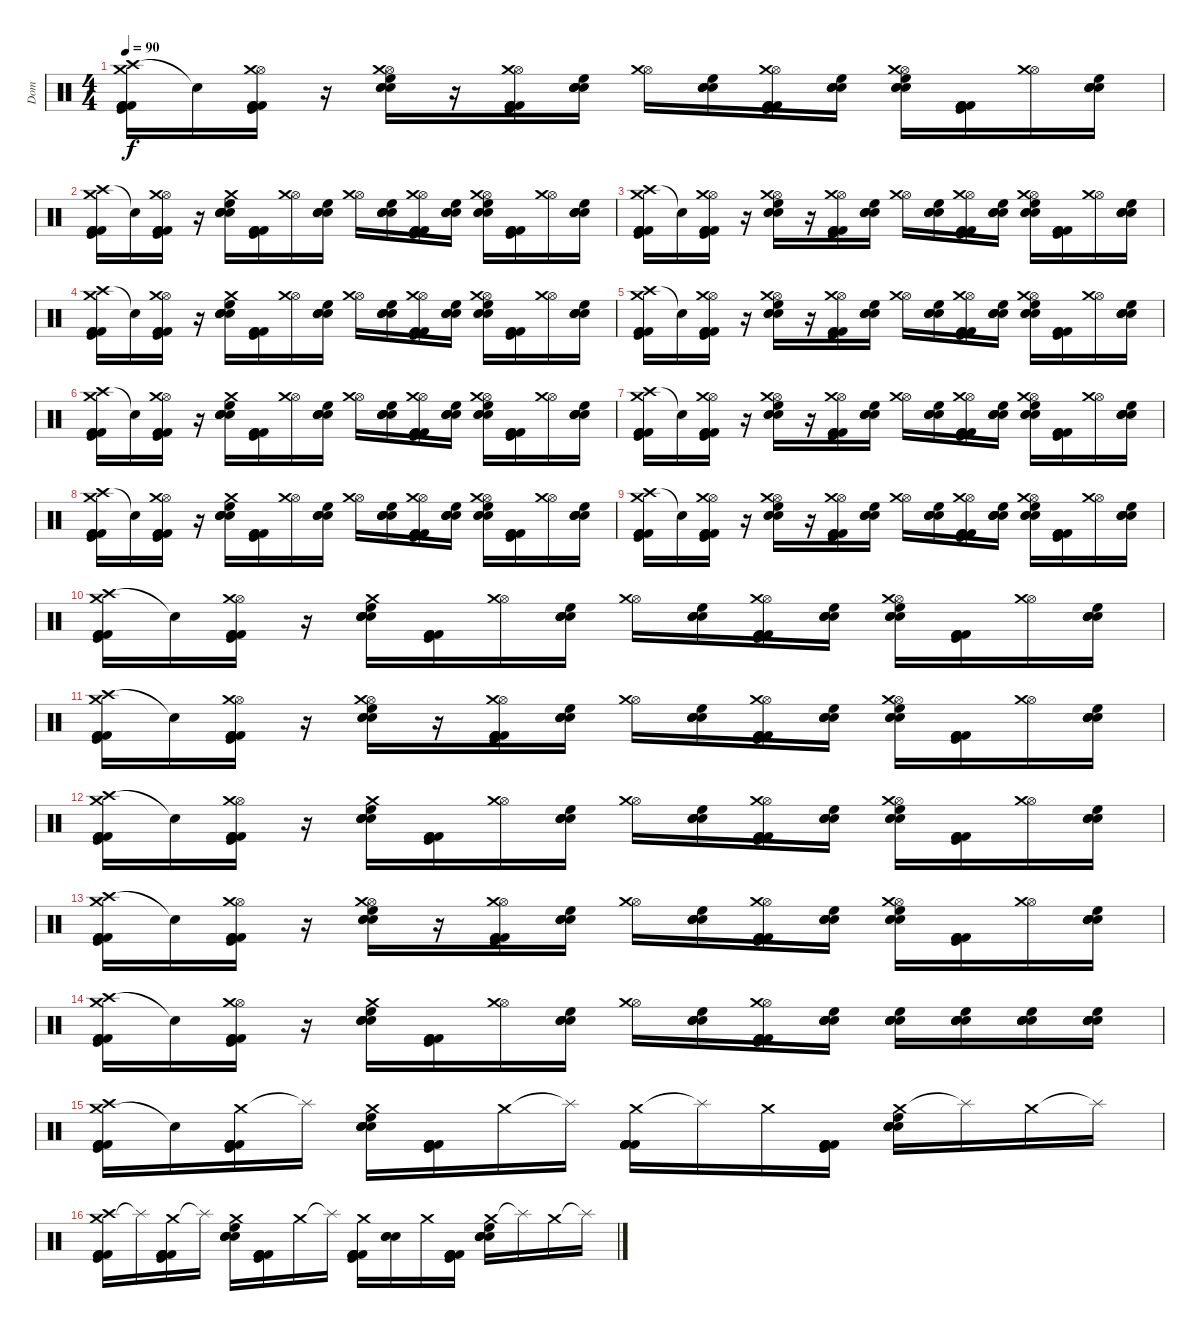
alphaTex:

\track ("Dom" "Dom") {instrument percussion}
\staff {score}
\articulation defaults
\ts (4 4)
\tempo 90
\clef neutral
\ks c
("Crash high (hit)" "Crash medium (hit)" "Kick (hit) 2" "Kick (hit)" "Kick (hit) 2" "Kick (hit) 2").16{dy f} "Snare (hit)"{t}.16 ("Hi-Hat (open)" "Crash medium (hit)" "Kick (hit) 2" "Kick (hit)" "Kick (hit) 2" "Kick (hit) 2").16 r.16 ("Hi-Hat (open)" "Crash medium (hit)" "Electric Snare (hit)" "High Floor Tom (hit)" "Electric Snare (hit)" "Electric Snare (hit)").16 r.16 ("Hi-Hat (open)" "Crash medium (hit)" "Kick (hit) 2" "Kick (hit)" "Kick (hit) 2" "Kick (hit) 2").16 ("Electric Snare (hit)" "Electric Snare (hit)" "High Floor Tom (hit)" "Electric Snare (hit)" "Electric Snare (hit)").16 ("Hi-Hat (open)" "Crash medium (hit)").16 ("Electric Snare (hit)" "Electric Snare (hit)" "High Floor Tom (hit)" "Electric Snare (hit)" "Electric Snare (hit)").16 ("Hi-Hat (open)" "Crash medium (hit)" "Kick (hit) 2" "Kick (hit)" "Kick (hit) 2" "Kick (hit) 2").16 ("Electric Snare (hit)" "Electric Snare (hit)" "High Floor Tom (hit)" "Electric Snare (hit)" "Electric Snare (hit)").16 ("Hi-Hat (open)" "Crash medium (hit)" "Electric Snare (hit)" "High Floor Tom (hit)" "Electric Snare (hit)" "Electric Snare (hit)").16 ("Kick (hit) 2" "Kick (hit)" "Kick (hit) 2" "Kick (hit) 2").16 ("Hi-Hat (open)" "Crash medium (hit)").16 ("Electric Snare (hit)" "Electric Snare (hit)" "High Floor Tom (hit)" "Electric Snare (hit)" "Electric Snare (hit)").16 |
("Crash high (hit)" "Crash medium (hit)" "Kick (hit) 2" "Kick (hit)" "Kick (hit) 2" "Kick (hit) 2").16 "Snare (hit)"{t}.16 ("Hi-Hat (open)" "Crash medium (hit)" "Kick (hit) 2" "Kick (hit)" "Kick (hit) 2" "Kick (hit) 2").16 r.16 ("Electric Snare (hit)" "Crash medium (hit)" "Electric Snare (hit)" "High Floor Tom (hit)" "Electric Snare (hit)" "Electric Snare (hit)").16 ("Kick (hit) 2" "Kick (hit)" "Kick (hit) 2" "Kick (hit) 2").16 ("Hi-Hat (open)" "Crash medium (hit)").16 ("Electric Snare (hit)" "Electric Snare (hit)" "High Floor Tom (hit)" "Electric Snare (hit)" "Electric Snare (hit)").16 ("Hi-Hat (open)" "Crash medium (hit)").16 ("Electric Snare (hit)" "Electric Snare (hit)" "High Floor Tom (hit)" "Electric Snare (hit)" "Electric Snare (hit)").16 ("Hi-Hat (open)" "Crash medium (hit)" "Kick (hit) 2" "Kick (hit)" "Kick (hit) 2" "Kick (hit) 2").16 ("Electric Snare (hit)" "Electric Snare (hit)" "High Floor Tom (hit)" "Electric Snare (hit)" "Electric Snare (hit)").16 ("Hi-Hat (open)" "Crash medium (hit)" "Electric Snare (hit)" "High Floor Tom (hit)" "Electric Snare (hit)" "Electric Snare (hit)").16 ("Kick (hit) 2" "Kick (hit)" "Kick (hit) 2" "Kick (hit) 2").16 ("Hi-Hat (open)" "Crash medium (hit)").16 ("Electric Snare (hit)" "Electric Snare (hit)" "High Floor Tom (hit)" "Electric Snare (hit)" "Electric Snare (hit)").16 |
("Crash high (hit)" "Crash medium (hit)" "Kick (hit) 2" "Kick (hit)" "Kick (hit) 2" "Kick (hit) 2").16 "Snare (hit)"{t}.16 ("Hi-Hat (open)" "Crash medium (hit)" "Kick (hit) 2" "Kick (hit)" "Kick (hit) 2" "Kick (hit) 2").16 r.16 ("Hi-Hat (open)" "Crash medium (hit)" "Electric Snare (hit)" "High Floor Tom (hit)" "Electric Snare (hit)" "Electric Snare (hit)").16 r.16 ("Hi-Hat (open)" "Crash medium (hit)" "Kick (hit) 2" "Kick (hit)" "Kick (hit) 2" "Kick (hit) 2").16 ("Electric Snare (hit)" "Electric Snare (hit)" "High Floor Tom (hit)" "Electric Snare (hit)" "Electric Snare (hit)").16 ("Hi-Hat (open)" "Crash medium (hit)").16 ("Electric Snare (hit)" "Electric Snare (hit)" "High Floor Tom (hit)" "Electric Snare (hit)" "Electric Snare (hit)").16 ("Hi-Hat (open)" "Crash medium (hit)" "Kick (hit) 2" "Kick (hit)" "Kick (hit) 2" "Kick (hit) 2").16 ("Electric Snare (hit)" "Electric Snare (hit)" "High Floor Tom (hit)" "Electric Snare (hit)" "Electric Snare (hit)").16 ("Hi-Hat (open)" "Crash medium (hit)" "Electric Snare (hit)" "High Floor Tom (hit)" "Electric Snare (hit)" "Electric Snare (hit)").16 ("Kick (hit) 2" "Kick (hit)" "Kick (hit) 2" "Kick (hit) 2").16 ("Hi-Hat (open)" "Crash medium (hit)").16 ("Electric Snare (hit)" "Electric Snare (hit)" "High Floor Tom (hit)" "Electric Snare (hit)" "Electric Snare (hit)").16 |
("Crash high (hit)" "Crash medium (hit)" "Kick (hit) 2" "Kick (hit)" "Kick (hit) 2" "Kick (hit) 2").16 "Snare (hit)"{t}.16 ("Hi-Hat (open)" "Crash medium (hit)" "Kick (hit) 2" "Kick (hit)" "Kick (hit) 2" "Kick (hit) 2").16 r.16 ("Electric Snare (hit)" "Crash medium (hit)" "Electric Snare (hit)" "High Floor Tom (hit)" "Electric Snare (hit)" "Electric Snare (hit)").16 ("Kick (hit) 2" "Kick (hit)" "Kick (hit) 2" "Kick (hit) 2").16 ("Hi-Hat (open)" "Crash medium (hit)").16 ("Electric Snare (hit)" "Electric Snare (hit)" "High Floor Tom (hit)" "Electric Snare (hit)" "Electric Snare (hit)").16 ("Hi-Hat (open)" "Crash medium (hit)").16 ("Electric Snare (hit)" "Electric Snare (hit)" "High Floor Tom (hit)" "Electric Snare (hit)" "Electric Snare (hit)").16 ("Hi-Hat (open)" "Crash medium (hit)" "Kick (hit) 2" "Kick (hit)" "Kick (hit) 2" "Kick (hit) 2").16 ("Electric Snare (hit)" "Electric Snare (hit)" "High Floor Tom (hit)" "Electric Snare (hit)" "Electric Snare (hit)").16 ("Hi-Hat (open)" "Crash medium (hit)" "Electric Snare (hit)" "High Floor Tom (hit)" "Electric Snare (hit)" "Electric Snare (hit)").16 ("Kick (hit) 2" "Kick (hit)" "Kick (hit) 2" "Kick (hit) 2").16 ("Hi-Hat (open)" "Crash medium (hit)").16 ("Electric Snare (hit)" "Electric Snare (hit)" "High Floor Tom (hit)" "Electric Snare (hit)" "Electric Snare (hit)").16 |
("Crash high (hit)" "Crash medium (hit)" "Kick (hit) 2" "Kick (hit)" "Kick (hit) 2" "Kick (hit) 2").16 "Snare (hit)"{t}.16 ("Hi-Hat (open)" "Crash medium (hit)" "Kick (hit) 2" "Kick (hit)" "Kick (hit) 2" "Kick (hit) 2").16 r.16 ("Hi-Hat (open)" "Crash medium (hit)" "Electric Snare (hit)" "High Floor Tom (hit)" "Electric Snare (hit)" "Electric Snare (hit)").16 r.16 ("Hi-Hat (open)" "Crash medium (hit)" "Kick (hit) 2" "Kick (hit)" "Kick (hit) 2" "Kick (hit) 2").16 ("Electric Snare (hit)" "Electric Snare (hit)" "High Floor Tom (hit)" "Electric Snare (hit)" "Electric Snare (hit)").16 ("Hi-Hat (open)" "Crash medium (hit)").16 ("Electric Snare (hit)" "Electric Snare (hit)" "High Floor Tom (hit)" "Electric Snare (hit)" "Electric Snare (hit)").16 ("Hi-Hat (open)" "Crash medium (hit)" "Kick (hit) 2" "Kick (hit)" "Kick (hit) 2" "Kick (hit) 2").16 ("Electric Snare (hit)" "Electric Snare (hit)" "High Floor Tom (hit)" "Electric Snare (hit)" "Electric Snare (hit)").16 ("Hi-Hat (open)" "Crash medium (hit)" "Electric Snare (hit)" "High Floor Tom (hit)" "Electric Snare (hit)" "Electric Snare (hit)").16 ("Kick (hit) 2" "Kick (hit)" "Kick (hit) 2" "Kick (hit) 2").16 ("Hi-Hat (open)" "Crash medium (hit)").16 ("Electric Snare (hit)" "Electric Snare (hit)" "High Floor Tom (hit)" "Electric Snare (hit)" "Electric Snare (hit)").16 |
("Crash high (hit)" "Crash medium (hit)" "Kick (hit) 2" "Kick (hit)" "Kick (hit) 2" "Kick (hit) 2").16 "Snare (hit)"{t}.16 ("Hi-Hat (open)" "Crash medium (hit)" "Kick (hit) 2" "Kick (hit)" "Kick (hit) 2" "Kick (hit) 2").16 r.16 ("Electric Snare (hit)" "Crash medium (hit)" "Electric Snare (hit)" "High Floor Tom (hit)" "Electric Snare (hit)" "Electric Snare (hit)").16 ("Kick (hit) 2" "Kick (hit)" "Kick (hit) 2" "Kick (hit) 2").16 ("Hi-Hat (open)" "Crash medium (hit)").16 ("Electric Snare (hit)" "Electric Snare (hit)" "High Floor Tom (hit)" "Electric Snare (hit)" "Electric Snare (hit)").16 ("Hi-Hat (open)" "Crash medium (hit)").16 ("Electric Snare (hit)" "Electric Snare (hit)" "High Floor Tom (hit)" "Electric Snare (hit)" "Electric Snare (hit)").16 ("Hi-Hat (open)" "Crash medium (hit)" "Kick (hit) 2" "Kick (hit)" "Kick (hit) 2" "Kick (hit) 2").16 ("Electric Snare (hit)" "Electric Snare (hit)" "High Floor Tom (hit)" "Electric Snare (hit)" "Electric Snare (hit)").16 ("Hi-Hat (open)" "Crash medium (hit)" "Electric Snare (hit)" "High Floor Tom (hit)" "Electric Snare (hit)" "Electric Snare (hit)").16 ("Kick (hit) 2" "Kick (hit)" "Kick (hit) 2" "Kick (hit) 2").16 ("Hi-Hat (open)" "Crash medium (hit)").16 ("Electric Snare (hit)" "Electric Snare (hit)" "High Floor Tom (hit)" "Electric Snare (hit)" "Electric Snare (hit)").16 |
("Crash high (hit)" "Crash medium (hit)" "Kick (hit) 2" "Kick (hit)" "Kick (hit) 2" "Kick (hit) 2").16 "Snare (hit)"{t}.16 ("Hi-Hat (open)" "Crash medium (hit)" "Kick (hit) 2" "Kick (hit)" "Kick (hit) 2" "Kick (hit) 2").16 r.16 ("Hi-Hat (open)" "Crash medium (hit)" "Electric Snare (hit)" "High Floor Tom (hit)" "Electric Snare (hit)" "Electric Snare (hit)").16 r.16 ("Hi-Hat (open)" "Crash medium (hit)" "Kick (hit) 2" "Kick (hit)" "Kick (hit) 2" "Kick (hit) 2").16 ("Electric Snare (hit)" "Electric Snare (hit)" "High Floor Tom (hit)" "Electric Snare (hit)" "Electric Snare (hit)").16 ("Hi-Hat (open)" "Crash medium (hit)").16 ("Electric Snare (hit)" "Electric Snare (hit)" "High Floor Tom (hit)" "Electric Snare (hit)" "Electric Snare (hit)").16 ("Hi-Hat (open)" "Crash medium (hit)" "Kick (hit) 2" "Kick (hit)" "Kick (hit) 2" "Kick (hit) 2").16 ("Electric Snare (hit)" "Electric Snare (hit)" "High Floor Tom (hit)" "Electric Snare (hit)" "Electric Snare (hit)").16 ("Hi-Hat (open)" "Crash medium (hit)" "Electric Snare (hit)" "High Floor Tom (hit)" "Electric Snare (hit)" "Electric Snare (hit)").16 ("Kick (hit) 2" "Kick (hit)" "Kick (hit) 2" "Kick (hit) 2").16 ("Hi-Hat (open)" "Crash medium (hit)").16 ("Electric Snare (hit)" "Electric Snare (hit)" "High Floor Tom (hit)" "Electric Snare (hit)" "Electric Snare (hit)").16 |
("Crash high (hit)" "Crash medium (hit)" "Kick (hit) 2" "Kick (hit)" "Kick (hit) 2" "Kick (hit) 2").16 "Snare (hit)"{t}.16 ("Hi-Hat (open)" "Crash medium (hit)" "Kick (hit) 2" "Kick (hit)" "Kick (hit) 2" "Kick (hit) 2").16 r.16 ("Electric Snare (hit)" "Crash medium (hit)" "Electric Snare (hit)" "High Floor Tom (hit)" "Electric Snare (hit)" "Electric Snare (hit)").16 ("Kick (hit) 2" "Kick (hit)" "Kick (hit) 2" "Kick (hit) 2").16 ("Hi-Hat (open)" "Crash medium (hit)").16 ("Electric Snare (hit)" "Electric Snare (hit)" "High Floor Tom (hit)" "Electric Snare (hit)" "Electric Snare (hit)").16 ("Hi-Hat (open)" "Crash medium (hit)").16 ("Electric Snare (hit)" "Electric Snare (hit)" "High Floor Tom (hit)" "Electric Snare (hit)" "Electric Snare (hit)").16 ("Hi-Hat (open)" "Crash medium (hit)" "Kick (hit) 2" "Kick (hit)" "Kick (hit) 2" "Kick (hit) 2").16 ("Electric Snare (hit)" "Electric Snare (hit)" "High Floor Tom (hit)" "Electric Snare (hit)" "Electric Snare (hit)").16 ("Hi-Hat (open)" "Crash medium (hit)" "Electric Snare (hit)" "High Floor Tom (hit)" "Electric Snare (hit)" "Electric Snare (hit)").16 ("Kick (hit) 2" "Kick (hit)" "Kick (hit) 2" "Kick (hit) 2").16 ("Hi-Hat (open)" "Crash medium (hit)").16 ("Electric Snare (hit)" "Electric Snare (hit)" "High Floor Tom (hit)" "Electric Snare (hit)" "Electric Snare (hit)").16 |
("Crash high (hit)" "Crash medium (hit)" "Kick (hit) 2" "Kick (hit)" "Kick (hit) 2" "Kick (hit) 2").16 "Snare (hit)"{t}.16 ("Hi-Hat (open)" "Crash medium (hit)" "Kick (hit) 2" "Kick (hit)" "Kick (hit) 2" "Kick (hit) 2").16 r.16 ("Hi-Hat (open)" "Crash medium (hit)" "Electric Snare (hit)" "High Floor Tom (hit)" "Electric Snare (hit)" "Electric Snare (hit)").16 r.16 ("Hi-Hat (open)" "Crash medium (hit)" "Kick (hit) 2" "Kick (hit)" "Kick (hit) 2" "Kick (hit) 2").16 ("Electric Snare (hit)" "Electric Snare (hit)" "High Floor Tom (hit)" "Electric Snare (hit)" "Electric Snare (hit)").16 ("Hi-Hat (open)" "Crash medium (hit)").16 ("Electric Snare (hit)" "Electric Snare (hit)" "High Floor Tom (hit)" "Electric Snare (hit)" "Electric Snare (hit)").16 ("Hi-Hat (open)" "Crash medium (hit)" "Kick (hit) 2" "Kick (hit)" "Kick (hit) 2" "Kick (hit) 2").16 ("Electric Snare (hit)" "Electric Snare (hit)" "High Floor Tom (hit)" "Electric Snare (hit)" "Electric Snare (hit)").16 ("Hi-Hat (open)" "Crash medium (hit)" "Electric Snare (hit)" "High Floor Tom (hit)" "Electric Snare (hit)" "Electric Snare (hit)").16 ("Kick (hit) 2" "Kick (hit)" "Kick (hit) 2" "Kick (hit) 2").16 ("Hi-Hat (open)" "Crash medium (hit)").16 ("Electric Snare (hit)" "Electric Snare (hit)" "High Floor Tom (hit)" "Electric Snare (hit)" "Electric Snare (hit)").16 |
("Crash high (hit)" "Crash medium (hit)" "Kick (hit) 2" "Kick (hit)" "Kick (hit) 2" "Kick (hit) 2").16 "Snare (hit)"{t}.16 ("Hi-Hat (open)" "Crash medium (hit)" "Kick (hit) 2" "Kick (hit)" "Kick (hit) 2" "Kick (hit) 2").16 r.16 ("Electric Snare (hit)" "Crash medium (hit)" "Electric Snare (hit)" "High Floor Tom (hit)" "Electric Snare (hit)" "Electric Snare (hit)").16 ("Kick (hit) 2" "Kick (hit)" "Kick (hit) 2" "Kick (hit) 2").16 ("Hi-Hat (open)" "Crash medium (hit)").16 ("Electric Snare (hit)" "Electric Snare (hit)" "High Floor Tom (hit)" "Electric Snare (hit)" "Electric Snare (hit)").16 ("Hi-Hat (open)" "Crash medium (hit)").16 ("Electric Snare (hit)" "Electric Snare (hit)" "High Floor Tom (hit)" "Electric Snare (hit)" "Electric Snare (hit)").16 ("Hi-Hat (open)" "Crash medium (hit)" "Kick (hit) 2" "Kick (hit)" "Kick (hit) 2" "Kick (hit) 2").16 ("Electric Snare (hit)" "Electric Snare (hit)" "High Floor Tom (hit)" "Electric Snare (hit)" "Electric Snare (hit)").16 ("Hi-Hat (open)" "Crash medium (hit)" "Electric Snare (hit)" "High Floor Tom (hit)" "Electric Snare (hit)" "Electric Snare (hit)").16 ("Kick (hit) 2" "Kick (hit)" "Kick (hit) 2" "Kick (hit) 2").16 ("Hi-Hat (open)" "Crash medium (hit)").16 ("Electric Snare (hit)" "Electric Snare (hit)" "High Floor Tom (hit)" "Electric Snare (hit)" "Electric Snare (hit)").16 |
("Crash high (hit)" "Crash medium (hit)" "Kick (hit) 2" "Kick (hit)" "Kick (hit) 2" "Kick (hit) 2").16 "Snare (hit)"{t}.16 ("Hi-Hat (open)" "Crash medium (hit)" "Kick (hit) 2" "Kick (hit)" "Kick (hit) 2" "Kick (hit) 2").16 r.16 ("Hi-Hat (open)" "Crash medium (hit)" "Electric Snare (hit)" "High Floor Tom (hit)" "Electric Snare (hit)" "Electric Snare (hit)").16 r.16 ("Hi-Hat (open)" "Crash medium (hit)" "Kick (hit) 2" "Kick (hit)" "Kick (hit) 2" "Kick (hit) 2").16 ("Electric Snare (hit)" "Electric Snare (hit)" "High Floor Tom (hit)" "Electric Snare (hit)" "Electric Snare (hit)").16 ("Hi-Hat (open)" "Crash medium (hit)").16 ("Electric Snare (hit)" "Electric Snare (hit)" "High Floor Tom (hit)" "Electric Snare (hit)" "Electric Snare (hit)").16 ("Hi-Hat (open)" "Crash medium (hit)" "Kick (hit) 2" "Kick (hit)" "Kick (hit) 2" "Kick (hit) 2").16 ("Electric Snare (hit)" "Electric Snare (hit)" "High Floor Tom (hit)" "Electric Snare (hit)" "Electric Snare (hit)").16 ("Hi-Hat (open)" "Crash medium (hit)" "Electric Snare (hit)" "High Floor Tom (hit)" "Electric Snare (hit)" "Electric Snare (hit)").16 ("Kick (hit) 2" "Kick (hit)" "Kick (hit) 2" "Kick (hit) 2").16 ("Hi-Hat (open)" "Crash medium (hit)").16 ("Electric Snare (hit)" "Electric Snare (hit)" "High Floor Tom (hit)" "Electric Snare (hit)" "Electric Snare (hit)").16 |
("Crash high (hit)" "Crash medium (hit)" "Kick (hit) 2" "Kick (hit)" "Kick (hit) 2" "Kick (hit) 2").16 "Snare (hit)"{t}.16 ("Hi-Hat (open)" "Crash medium (hit)" "Kick (hit) 2" "Kick (hit)" "Kick (hit) 2" "Kick (hit) 2").16 r.16 ("Electric Snare (hit)" "Crash medium (hit)" "Electric Snare (hit)" "High Floor Tom (hit)" "Electric Snare (hit)" "Electric Snare (hit)").16 ("Kick (hit) 2" "Kick (hit)" "Kick (hit) 2" "Kick (hit) 2").16 ("Hi-Hat (open)" "Crash medium (hit)").16 ("Electric Snare (hit)" "Electric Snare (hit)" "High Floor Tom (hit)" "Electric Snare (hit)" "Electric Snare (hit)").16 ("Hi-Hat (open)" "Crash medium (hit)").16 ("Electric Snare (hit)" "Electric Snare (hit)" "High Floor Tom (hit)" "Electric Snare (hit)" "Electric Snare (hit)").16 ("Hi-Hat (open)" "Crash medium (hit)" "Kick (hit) 2" "Kick (hit)" "Kick (hit) 2" "Kick (hit) 2").16 ("Electric Snare (hit)" "Electric Snare (hit)" "High Floor Tom (hit)" "Electric Snare (hit)" "Electric Snare (hit)").16 ("Hi-Hat (open)" "Crash medium (hit)" "Electric Snare (hit)" "High Floor Tom (hit)" "Electric Snare (hit)" "Electric Snare (hit)").16 ("Kick (hit) 2" "Kick (hit)" "Kick (hit) 2" "Kick (hit) 2").16 ("Hi-Hat (open)" "Crash medium (hit)").16 ("Electric Snare (hit)" "Electric Snare (hit)" "High Floor Tom (hit)" "Electric Snare (hit)" "Electric Snare (hit)").16 |
("Crash high (hit)" "Crash medium (hit)" "Kick (hit) 2" "Kick (hit)" "Kick (hit) 2" "Kick (hit) 2").16 "Snare (hit)"{t}.16 ("Hi-Hat (open)" "Crash medium (hit)" "Kick (hit) 2" "Kick (hit)" "Kick (hit) 2" "Kick (hit) 2").16 r.16 ("Hi-Hat (open)" "Crash medium (hit)" "Electric Snare (hit)" "High Floor Tom (hit)" "Electric Snare (hit)" "Electric Snare (hit)").16 r.16 ("Hi-Hat (open)" "Crash medium (hit)" "Kick (hit) 2" "Kick (hit)" "Kick (hit) 2" "Kick (hit) 2").16 ("Electric Snare (hit)" "Electric Snare (hit)" "High Floor Tom (hit)" "Electric Snare (hit)" "Electric Snare (hit)").16 ("Hi-Hat (open)" "Crash medium (hit)").16 ("Electric Snare (hit)" "Electric Snare (hit)" "High Floor Tom (hit)" "Electric Snare (hit)" "Electric Snare (hit)").16 ("Hi-Hat (open)" "Crash medium (hit)" "Kick (hit) 2" "Kick (hit)" "Kick (hit) 2" "Kick (hit) 2").16 ("Electric Snare (hit)" "Electric Snare (hit)" "High Floor Tom (hit)" "Electric Snare (hit)" "Electric Snare (hit)").16 ("Hi-Hat (open)" "Crash medium (hit)" "Electric Snare (hit)" "High Floor Tom (hit)" "Electric Snare (hit)" "Electric Snare (hit)").16 ("Kick (hit) 2" "Kick (hit)" "Kick (hit) 2" "Kick (hit) 2").16 ("Hi-Hat (open)" "Crash medium (hit)").16 ("Electric Snare (hit)" "Electric Snare (hit)" "High Floor Tom (hit)" "Electric Snare (hit)" "Electric Snare (hit)").16 |
("Crash high (hit)" "Crash medium (hit)" "Kick (hit) 2" "Kick (hit)" "Kick (hit) 2" "Kick (hit) 2").16 "Snare (hit)"{t}.16 ("Hi-Hat (open)" "Crash medium (hit)" "Kick (hit) 2" "Kick (hit)" "Kick (hit) 2" "Kick (hit) 2").16 r.16 ("Electric Snare (hit)" "Crash medium (hit)" "Electric Snare (hit)" "High Floor Tom (hit)" "Electric Snare (hit)" "Electric Snare (hit)").16 ("Kick (hit) 2" "Kick (hit)" "Kick (hit) 2" "Kick (hit) 2").16 ("Hi-Hat (open)" "Crash medium (hit)").16 ("Electric Snare (hit)" "Electric Snare (hit)" "High Floor Tom (hit)" "Electric Snare (hit)" "Electric Snare (hit)").16 ("Hi-Hat (open)" "Crash medium (hit)").16 ("Electric Snare (hit)" "Electric Snare (hit)" "High Floor Tom (hit)" "Electric Snare (hit)" "Electric Snare (hit)").16 ("Hi-Hat (open)" "Crash medium (hit)" "Kick (hit) 2" "Kick (hit)" "Kick (hit) 2" "Kick (hit) 2").16 ("High Floor Tom (hit)" "Electric Snare (hit)" "Electric Snare (hit)" "Electric Snare (hit)" "Electric Snare (hit)" "Electric Snare (hit)").16 ("High Floor Tom (hit)" "Electric Snare (hit)" "Electric Snare (hit)" "Electric Snare (hit)" "Electric Snare (hit)" "Electric Snare (hit)").16 ("High Floor Tom (hit)" "Electric Snare (hit)" "Electric Snare (hit)" "Electric Snare (hit)" "Electric Snare (hit)" "Electric Snare (hit)").16 ("High Floor Tom (hit)" "Electric Snare (hit)" "Electric Snare (hit)" "Electric Snare (hit)" "Electric Snare (hit)" "Electric Snare (hit)").16 ("High Floor Tom (hit)" "Electric Snare (hit)" "Electric Snare (hit)" "Electric Snare (hit)" "Electric Snare (hit)" "Electric Snare (hit)").16 |
("Crash medium (hit)" "Crash high (hit)" "Kick (hit) 2" "Kick (hit)" "Kick (hit) 2" "Kick (hit) 2").16 "Snare (hit)"{t}.16 ("Crash medium (hit)" "Kick (hit) 2" "Kick (hit) 2" "Kick (hit) 2" "Kick (hit)" "Kick (hit) 2").16 "Splash (hit)"{t}.16 ("Crash medium (hit)" "Electric Snare (hit)" "High Floor Tom (hit)" "Electric Snare (hit)" "Electric Snare (hit)" "Electric Snare (hit)").16 ("Kick (hit) 2" "Kick (hit) 2" "Kick (hit)" "Kick (hit) 2" "Kick (hit) 2").16 "Crash medium (hit)".16 "Splash (hit)"{t}.16 ("Crash medium (hit)" "Kick (hit) 2" "Kick (hit) 2" "Kick (hit) 2" "Kick (hit) 2" "Kick (hit) 2").16 "Splash (hit)"{t}.16 "Crash medium (hit)".16 ("Kick (hit) 2" "Kick (hit) 2" "Kick (hit)" "Kick (hit) 2" "Kick (hit) 2").16 ("Crash medium (hit)" "Electric Snare (hit)" "High Floor Tom (hit)" "Electric Snare (hit)" "Electric Snare (hit)" "Electric Snare (hit)").16 "Splash (hit)"{t}.16 "Crash medium (hit)".16 "Splash (hit)"{t}.16 |
("Crash medium (hit)" "Crash high (hit)" "Kick (hit) 2" "Kick (hit)" "Kick (hit) 2" "Kick (hit) 2").16 "Splash (hit)"{t}.16 ("Crash medium (hit)" "Kick (hit) 2" "Kick (hit) 2" "Kick (hit)" "Kick (hit) 2" "Kick (hit) 2").16 "Splash (hit)"{t}.16 ("Crash medium (hit)" "Electric Snare (hit)" "Electric Snare (hit)" "High Floor Tom (hit)" "Electric Snare (hit)" "Electric Snare (hit)").16 ("Kick (hit) 2" "Kick (hit) 2" "Kick (hit)" "Kick (hit) 2" "Kick (hit) 2").16 "Crash medium (hit)".16 "Splash (hit)"{t}.16 ("Crash medium (hit)" "Kick (hit) 2" "Kick (hit) 2" "Kick (hit)" "Kick (hit) 2" "Kick (hit) 2").16 ("Electric Snare (hit)" "Electric Snare (hit)" "Electric Snare (hit)").16 "Crash medium (hit)".16 ("Kick (hit) 2" "Kick (hit) 2" "Kick (hit)" "Kick (hit) 2" "Kick (hit) 2").16 ("Crash medium (hit)" "Electric Snare (hit)" "Electric Snare (hit)" "High Floor Tom (hit)" "Electric Snare (hit)" "Electric Snare (hit)").16 "Splash (hit)"{t}.16 "Crash medium (hit)".16 "Splash (hit)"{t}.16
